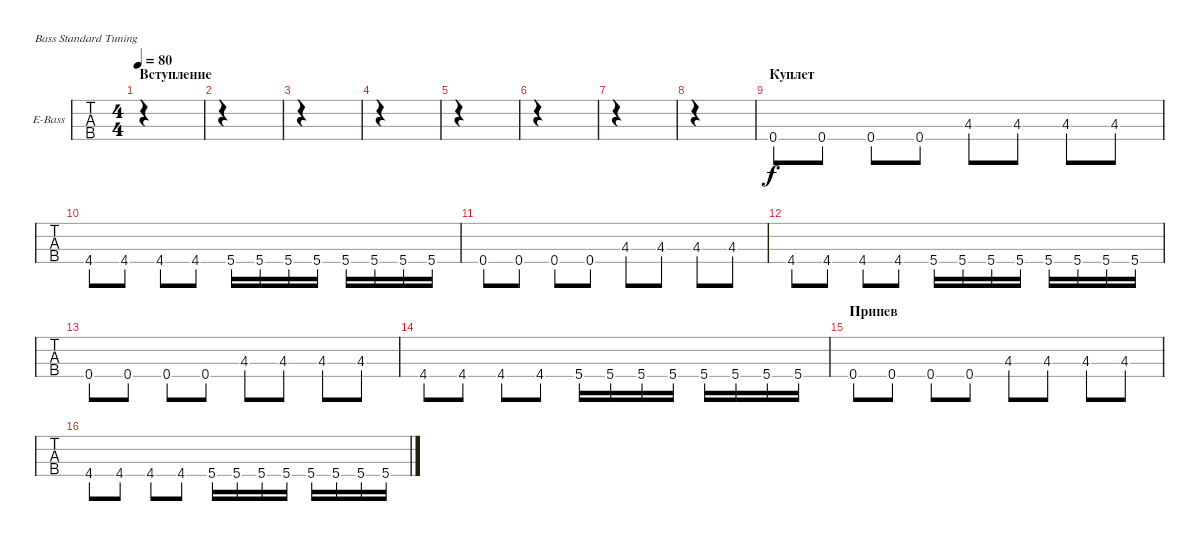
\defaultSystemsLayout 4
\bracketExtendMode groupsimilarinstruments
\firstSystemTrackNameOrientation horizontal
\otherSystemsTrackNameOrientation horizontal
\track ("Electric Bass" "E-Bass") {instrument electricbassfinger}
\staff {tabs}
\tuning (G2 D2 A1 E1)
\ts (4 4)
\section ("" "Вступление")
\tempo 80
\clef f4
\ks c
|
|
|
|
|
|
|
|
\section ("" "Куплет")
0.4.8 0.4.8 0.4.8 0.4.8 4.3.8 4.3.8 4.3.8 4.3.8 |
4.4.8 4.4.8 4.4.8 4.4.8 5.4.16 5.4.16 5.4.16 5.4.16 5.4.16 5.4.16 5.4.16 5.4.16 |
0.4.8 0.4.8 0.4.8 0.4.8 4.3.8 4.3.8 4.3.8 4.3.8 |
4.4.8 4.4.8 4.4.8 4.4.8 5.4.16 5.4.16 5.4.16 5.4.16 5.4.16 5.4.16 5.4.16 5.4.16 |
0.4.8 0.4.8 0.4.8 0.4.8 4.3.8 4.3.8 4.3.8 4.3.8 |
4.4.8 4.4.8 4.4.8 4.4.8 5.4.16 5.4.16 5.4.16 5.4.16 5.4.16 5.4.16 5.4.16 5.4.16 |
\section ("" "Припев")
0.4.8 0.4.8 0.4.8 0.4.8 4.3.8 4.3.8 4.3.8 4.3.8 |
4.4.8 4.4.8 4.4.8 4.4.8 5.4.16 5.4.16 5.4.16 5.4.16 5.4.16 5.4.16 5.4.16 5.4.16
